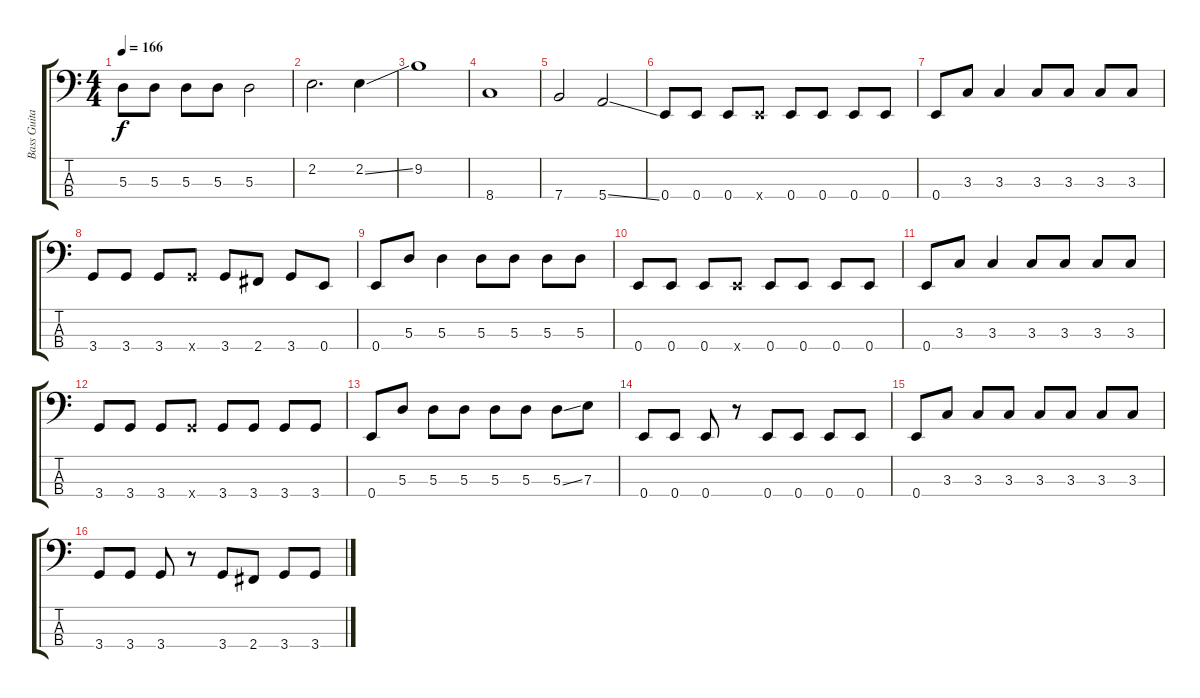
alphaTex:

\track ("Bass Guitar" "Bass Guita") {instrument electricbassfinger}
\staff {score tabs}
\tuning (G2 D2 A1 E1) {hide}
\ts (4 4)
\tempo 166
\clef f4
\ks c
5.3.8{dy f} 5.3.8 5.3.8 5.3.8 5.3.2 |
2.2.2{d} 2.2{ss}.4 |
9.2.1 |
8.4.1 |
7.4.2 5.4{ss}.2 |
0.4.8 0.4.8 0.4.8 0.4{x}.8 0.4.8 0.4.8 0.4.8 0.4.8 |
0.4.8 3.3.8 3.3.4 3.3.8 3.3.8 3.3.8 3.3.8 |
3.4.8 3.4.8 3.4.8 3.4{x}.8 3.4.8 2.4.8 3.4.8 0.4.8 |
0.4.8 5.3.8 5.3.4 5.3.8 5.3.8 5.3.8 5.3.8 |
0.4.8 0.4.8 0.4.8 0.4{x}.8 0.4.8 0.4.8 0.4.8 0.4.8 |
0.4.8 3.3.8 3.3.4 3.3.8 3.3.8 3.3.8 3.3.8 |
3.4.8 3.4.8 3.4.8 3.4{x}.8 3.4.8 3.4.8 3.4.8 3.4.8 |
0.4.8 5.3.8 5.3.8 5.3.8 5.3.8 5.3.8 5.3{ss}.8 7.3.8 |
0.4.8 0.4.8 0.4.8 r.8 0.4.8 0.4.8 0.4.8 0.4.8 |
0.4.8 3.3.8 3.3.8 3.3.8 3.3.8 3.3.8 3.3.8 3.3.8 |
3.4.8 3.4.8 3.4.8 r.8 3.4.8 2.4.8 3.4.8 3.4.8
